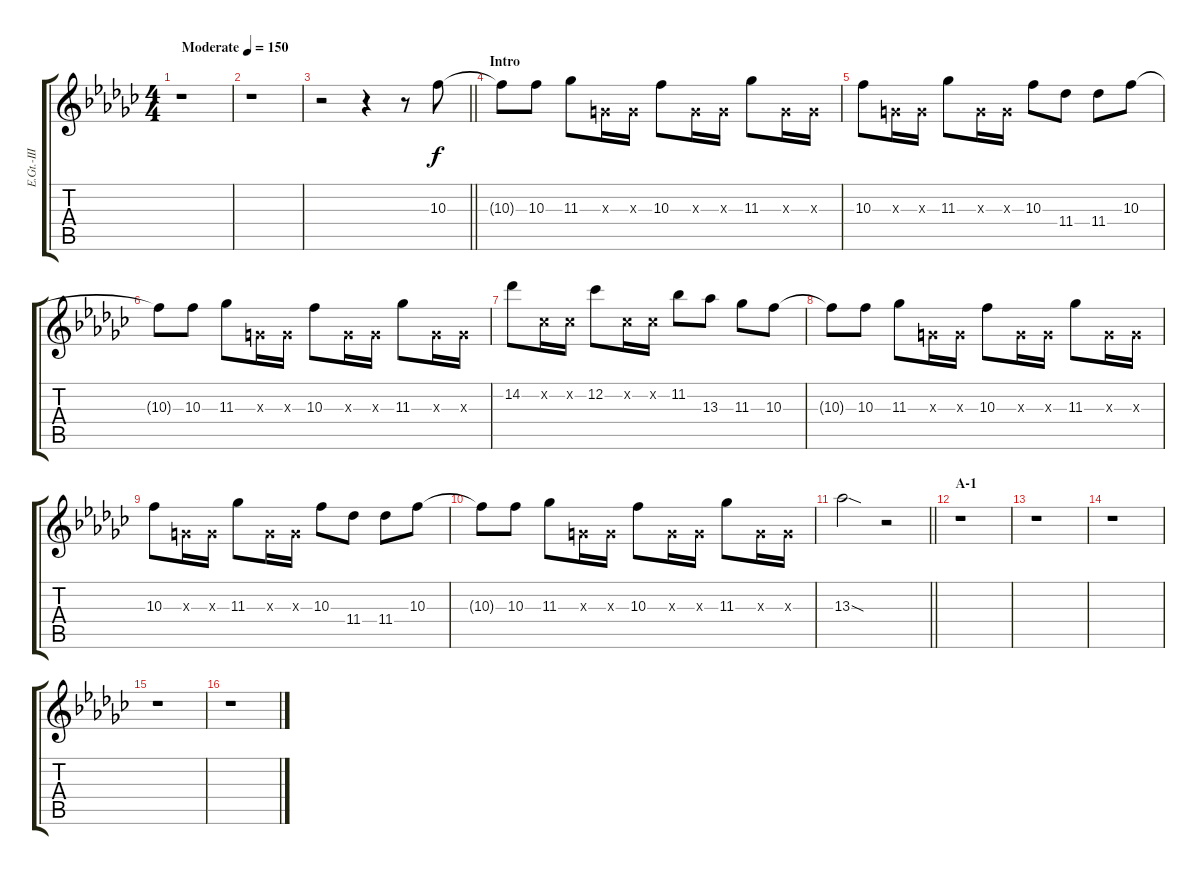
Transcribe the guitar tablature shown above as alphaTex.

\track ("E.Gt.-III" "E.Gt.-III") {instrument distortionguitar}
\staff {score tabs}
\tuning (E4 B3 G3 D3 A2 E2) {hide}
\ts (4 4)
\tempo (150 "Moderate")
\clef g2
\ks gb
r.1{dy f instrument distortionguitar} |
r.1 |
\barLineRight lightlight
r.2 r.4 r.8 10.3.8 |
\section ("" "Intro")
10.3{t}.8 10.3.8 11.3.8 0.3{x}.16 0.3{x}.16 10.3.8 0.3{x}.16 0.3{x}.16 11.3.8 0.3{x}.16 0.3{x}.16 |
10.3.8 0.3{x}.16 0.3{x}.16 11.3.8 0.3{x}.16 0.3{x}.16 10.3.8 11.4.8 11.4.8 10.3.8 |
10.3{t}.8 10.3.8 11.3.8 0.3{x}.16 0.3{x}.16 10.3.8 0.3{x}.16 0.3{x}.16 11.3.8 0.3{x}.16 0.3{x}.16 |
14.2.8 0.2{x}.16 0.2{x}.16 12.2.8 0.2{x}.16 0.2{x}.16 11.2.8 13.3.8 11.3.8 10.3.8 |
10.3{t}.8 10.3.8 11.3.8 0.3{x}.16 0.3{x}.16 10.3.8 0.3{x}.16 0.3{x}.16 11.3.8 0.3{x}.16 0.3{x}.16 |
10.3.8 0.3{x}.16 0.3{x}.16 11.3.8 0.3{x}.16 0.3{x}.16 10.3.8 11.4.8 11.4.8 10.3.8 |
10.3{t}.8 10.3.8 11.3.8 0.3{x}.16 0.3{x}.16 10.3.8 0.3{x}.16 0.3{x}.16 11.3.8 0.3{x}.16 0.3{x}.16 |
\barLineRight lightlight
13.3{sod}.2 r.2 |
\section ("" "A-1")
r.1 |
r.1 |
r.1 |
r.1 |
r.1
